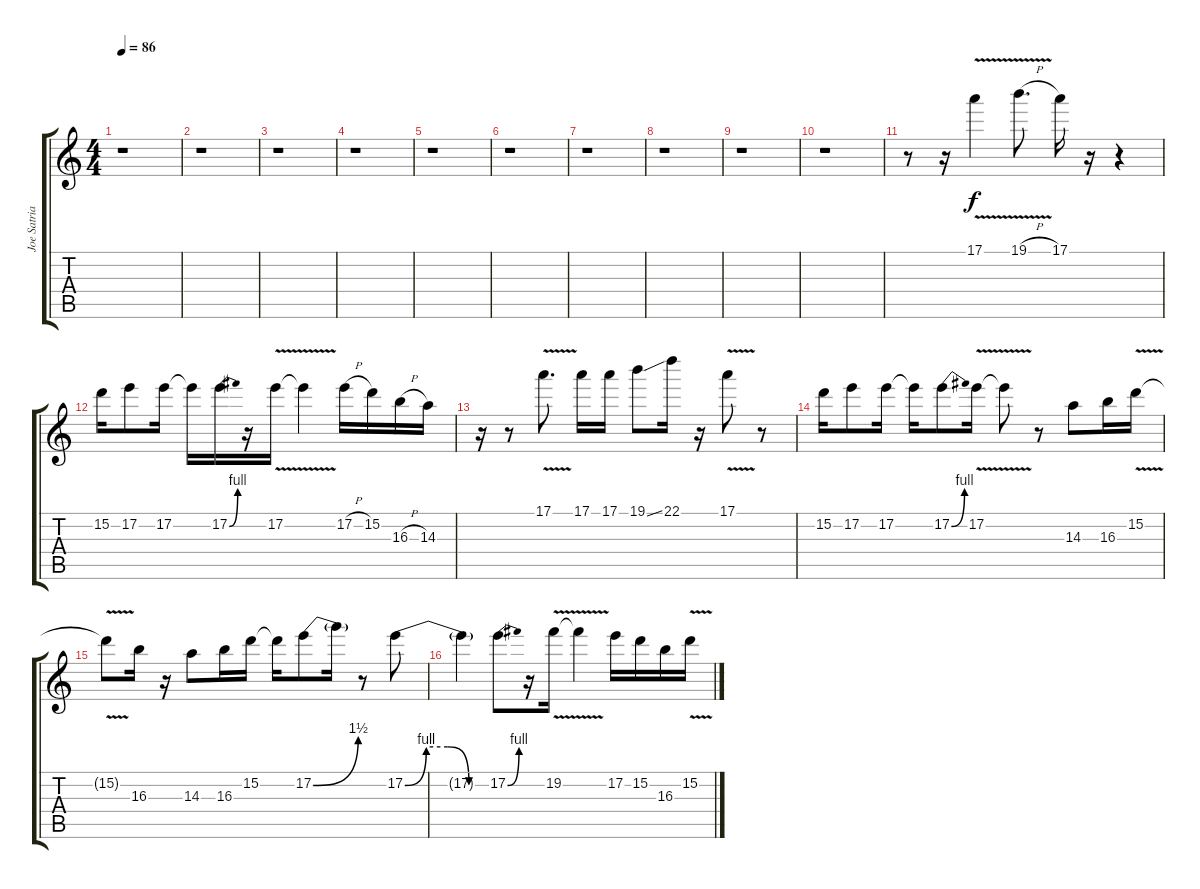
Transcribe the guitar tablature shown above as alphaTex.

\track ("Joe Satriani" "Joe Satria") {instrument distortionguitar}
\staff {score tabs}
\tuning (E4 B3 G3 D3 A2 D2) {hide}
\ts (4 4)
\tempo 86
\clef g2
\ks c
r.1{dy f instrument distortionguitar} |
r.1 |
r.1 |
r.1 |
r.1 |
r.1 |
r.1 |
r.1 |
r.1 |
r.1 |
r.8 r.16 17.1{v}.4 19.1{v h}.8{d} 17.1.16 r.16 r.4 |
15.2.16 17.2.8 17.2.16 17.2{t}.16 17.2{be (bend 0 0 60 4)}.16 r.16 17.2{v}.16 17.2{t}.4 17.2{h}.16 15.2.16 16.3{h}.16 14.3.16 |
r.16 r.8 17.1{v}.8{d} 17.1.16 17.1.16 19.1{ss}.8 22.1.16 r.16 17.1{v}.8 r.8 |
15.2.16 17.2.8 17.2.16 17.2{t}.16 17.2{be (bend 0 0 60 4)}.8 17.2{v}.16 17.2{t}.8 r.8 14.3.8 16.3.16 15.2{v}.16 |
15.2{t}.8 16.3.16 r.16 14.3.8 16.3.16 15.2.16 15.2{t}.16 17.2{be (bend 0 0 60 6)}.8 17.2{t}.16 r.8 17.2{be (custom 0 0 15 4 30 4 45 0 60 0)}.8 |
17.2{t}.4 17.2{be (bend 0 0 60 4)}.8 r.16 19.2{v}.16 19.2{t}.4 17.2.16 15.2.16 16.3.16 15.2{v}.16
